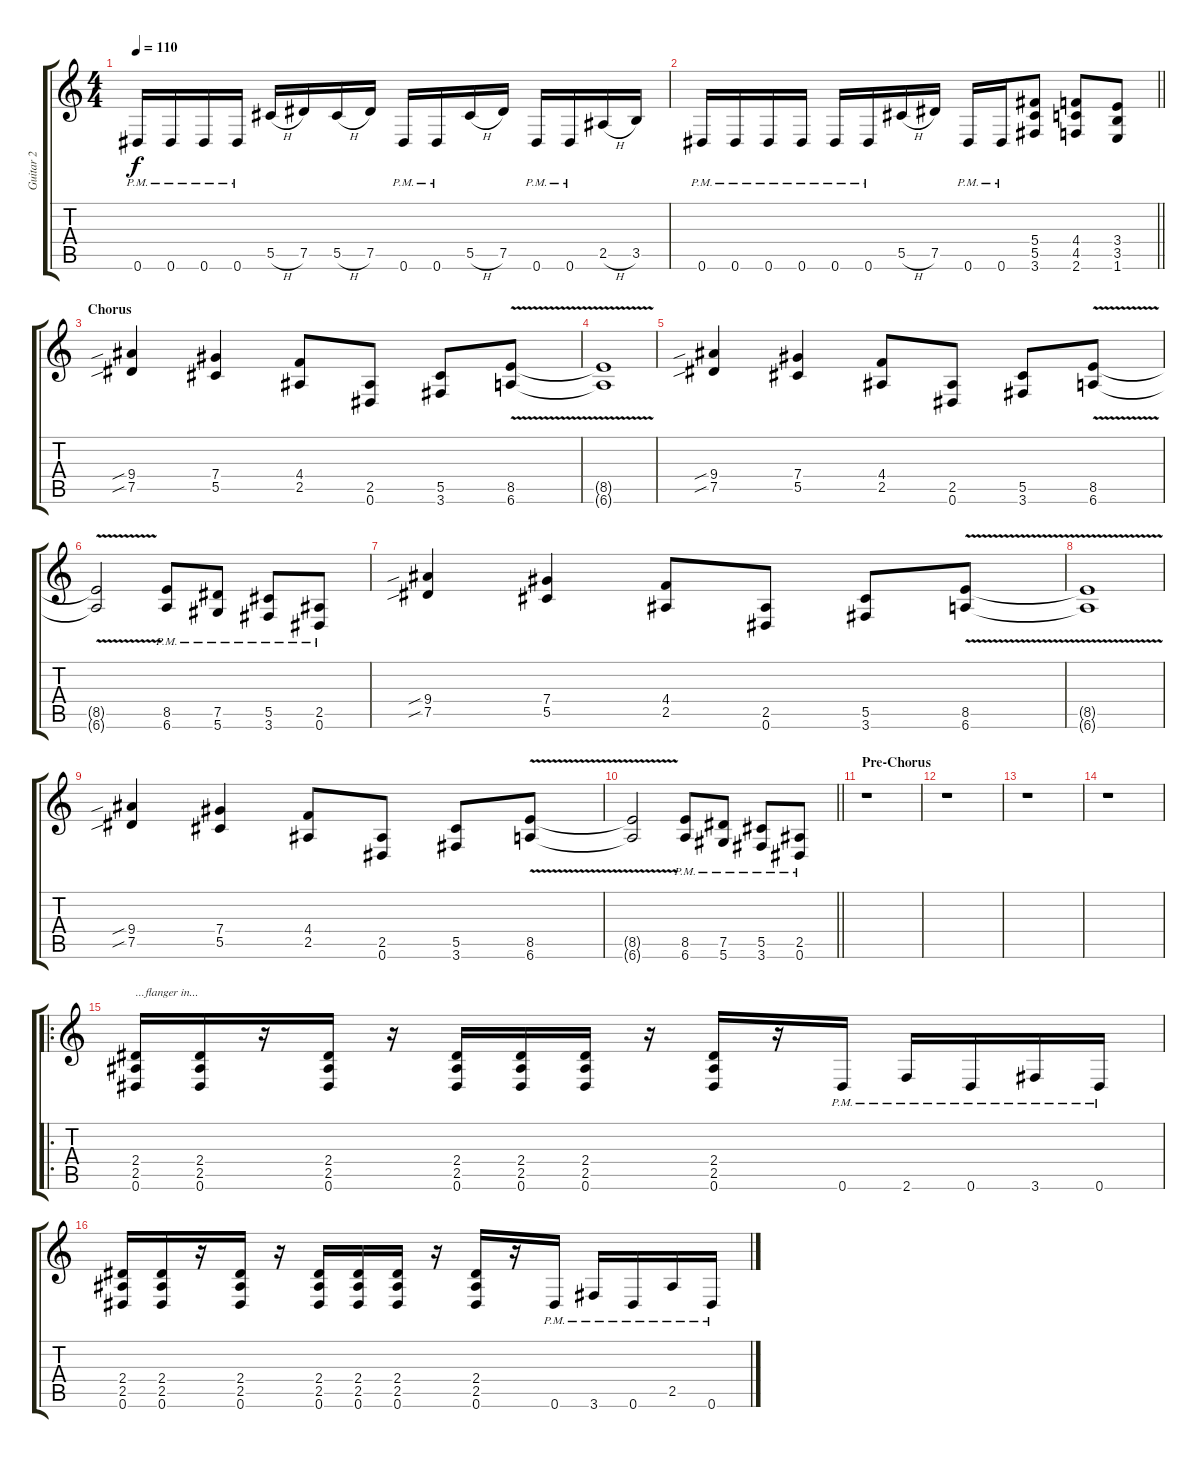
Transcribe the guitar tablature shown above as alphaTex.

\track ("Guitar 2" "Guitar 2") {instrument overdrivenguitar}
\staff {score tabs}
\tuning (Eb4 Bb3 Gb3 Db3 Ab2 Eb2) {hide}
\ts (4 4)
\tempo 110
\clef g2
\ks c
0.6{pm}.16{dy f} 0.6{pm}.16 0.6{pm}.16 0.6{pm}.16 5.5{h}.16 7.5.16 5.5{h}.16 7.5.16 0.6{pm}.16 0.6{pm}.16 5.5{h}.16 7.5.16 0.6{pm}.16 0.6{pm}.16 2.5{h}.16 3.5.16 |
\barLineRight lightlight
0.6{pm}.16 0.6{pm}.16 0.6{pm}.16 0.6{pm}.16 0.6{pm}.16 0.6{pm}.16 5.5{h}.16 7.5.16 0.6{pm}.16 0.6{pm}.16 (5.4 5.5 3.6).8 (4.4 4.5 2.6).8 (3.4 3.5 1.6).8 |
\section ("" "Chorus")
(9.4{sib} 7.5{sib}).4 (7.4 5.5).4 (4.4 2.5).8 (2.5 0.6).8 (5.5 3.6).8 (8.5{v} 6.6{v}).8 |
(8.5{t} 6.6{t}).1 |
(9.4{sib} 7.5{sib}).4 (7.4 5.5).4 (4.4 2.5).8 (2.5 0.6).8 (5.5 3.6).8 (8.5{v} 6.6{v}).8 |
(8.5{t} 6.6{t}).2 (8.5{pm} 6.6{pm}).8 (7.5{pm} 5.6{pm}).8 (5.5{pm} 3.6{pm}).8 (2.5{pm} 0.6{pm}).8 |
(9.4{sib} 7.5{sib}).4 (7.4 5.5).4 (4.4 2.5).8 (2.5 0.6).8 (5.5 3.6).8 (8.5{v} 6.6{v}).8 |
(8.5{t} 6.6{t}).1 |
(9.4{sib} 7.5{sib}).4 (7.4 5.5).4 (4.4 2.5).8 (2.5 0.6).8 (5.5 3.6).8 (8.5{v} 6.6{v}).8 |
\barLineRight lightlight
(8.5{t} 6.6{t}).2 (8.5{pm} 6.6{pm}).8 (7.5{pm} 5.6{pm}).8 (5.5{pm} 3.6{pm}).8 (2.5{pm} 0.6{pm}).8 |
\section ("" "Pre-Chorus")
r.1 |
r.1 |
r.1 |
r.1 |
\ro
(2.4 2.5 0.6).16{txt "...flanger in..."} (2.4 2.5 0.6).16 r.16 (2.4 2.5 0.6).16 r.16 (2.4 2.5 0.6).16 (2.4 2.5 0.6).16 (2.4 2.5 0.6).16 r.16 (2.4 2.5 0.6).16 r.16 0.6{pm}.16 2.6{pm}.16 0.6{pm}.16 3.6{pm}.16 0.6{pm}.16 |
(2.4 2.5 0.6).16 (2.4 2.5 0.6).16 r.16 (2.4 2.5 0.6).16 r.16 (2.4 2.5 0.6).16 (2.4 2.5 0.6).16 (2.4 2.5 0.6).16 r.16 (2.4 2.5 0.6).16 r.16 0.6{pm}.16 3.6{pm}.16 0.6{pm}.16 2.5{pm}.16 0.6{pm}.16
